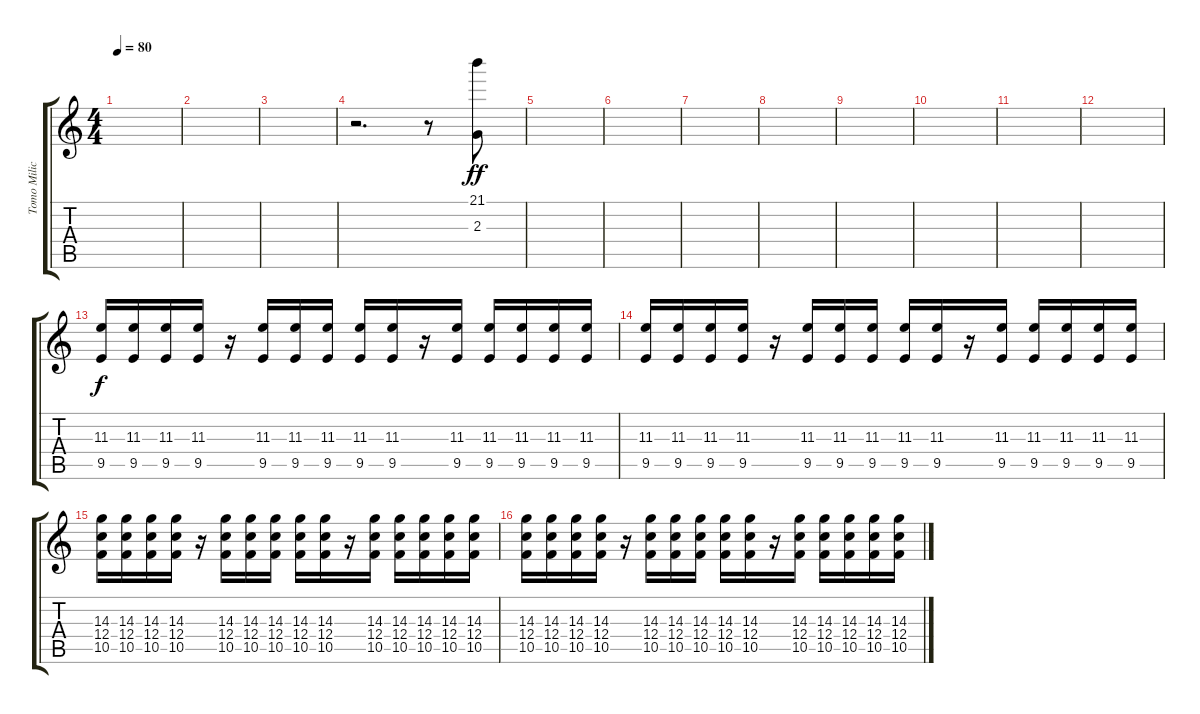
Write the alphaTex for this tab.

\track ("Tomo Milicevic - Guitar" "Tomo Milic") {instrument overdrivenguitar}
\staff {score tabs}
\tuning (D4 A3 F3 C3 G2 C2) {hide}
\ts (4 4)
\tempo 80
\clef g2
\ks c
|
|
|
r.2{d} r.8 (21.1 2.3).8{dy ff instrument guitarfretnoise} |
|
|
|
|
|
|
|
|
(11.3 9.5).16{dy f instrument overdrivenguitar} (11.3 9.5).16 (11.3 9.5).16 (11.3 9.5).16 r.16 (11.3 9.5).16 (11.3 9.5).16 (11.3 9.5).16 (11.3 9.5).16 (11.3 9.5).16 r.16 (11.3 9.5).16 (11.3 9.5).16 (11.3 9.5).16 (11.3 9.5).16 (11.3 9.5).16 |
(11.3 9.5).16 (11.3 9.5).16 (11.3 9.5).16 (11.3 9.5).16 r.16 (11.3 9.5).16 (11.3 9.5).16 (11.3 9.5).16 (11.3 9.5).16 (11.3 9.5).16 r.16 (11.3 9.5).16 (11.3 9.5).16 (11.3 9.5).16 (11.3 9.5).16 (11.3 9.5).16 |
(14.3 12.4 10.5).16 (14.3 12.4 10.5).16 (14.3 12.4 10.5).16 (14.3 12.4 10.5).16 r.16 (14.3 12.4 10.5).16 (14.3 12.4 10.5).16 (14.3 12.4 10.5).16 (14.3 12.4 10.5).16 (14.3 12.4 10.5).16 r.16 (14.3 12.4 10.5).16 (14.3 12.4 10.5).16 (14.3 12.4 10.5).16 (14.3 12.4 10.5).16 (14.3 12.4 10.5).16 |
(14.3 12.4 10.5).16 (14.3 12.4 10.5).16 (14.3 12.4 10.5).16 (14.3 12.4 10.5).16 r.16 (14.3 12.4 10.5).16 (14.3 12.4 10.5).16 (14.3 12.4 10.5).16 (14.3 12.4 10.5).16 (14.3 12.4 10.5).16 r.16 (14.3 12.4 10.5).16 (14.3 12.4 10.5).16 (14.3 12.4 10.5).16 (14.3 12.4 10.5).16 (14.3 12.4 10.5).16
